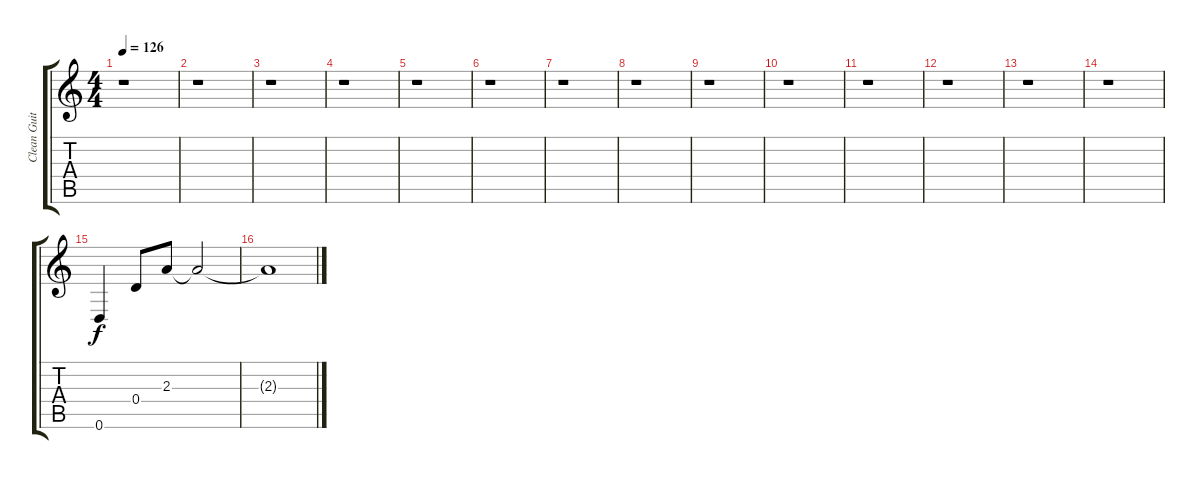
\track ("Clean Guitar" "Clean Guit") {instrument electricguitarclean}
\staff {score tabs}
\tuning (E4 B3 G3 D3 A2 D2) {hide}
\ts (4 4)
\tempo 126
\clef g2
\ks c
r.1{dy f} |
r.1 |
r.1 |
r.1 |
r.1 |
r.1 |
r.1 |
r.1 |
r.1 |
r.1 |
r.1 |
r.1 |
r.1 |
r.1 |
0.6.4 0.4.8 2.3.8 2.3{t}.2 |
2.3{t}.1
